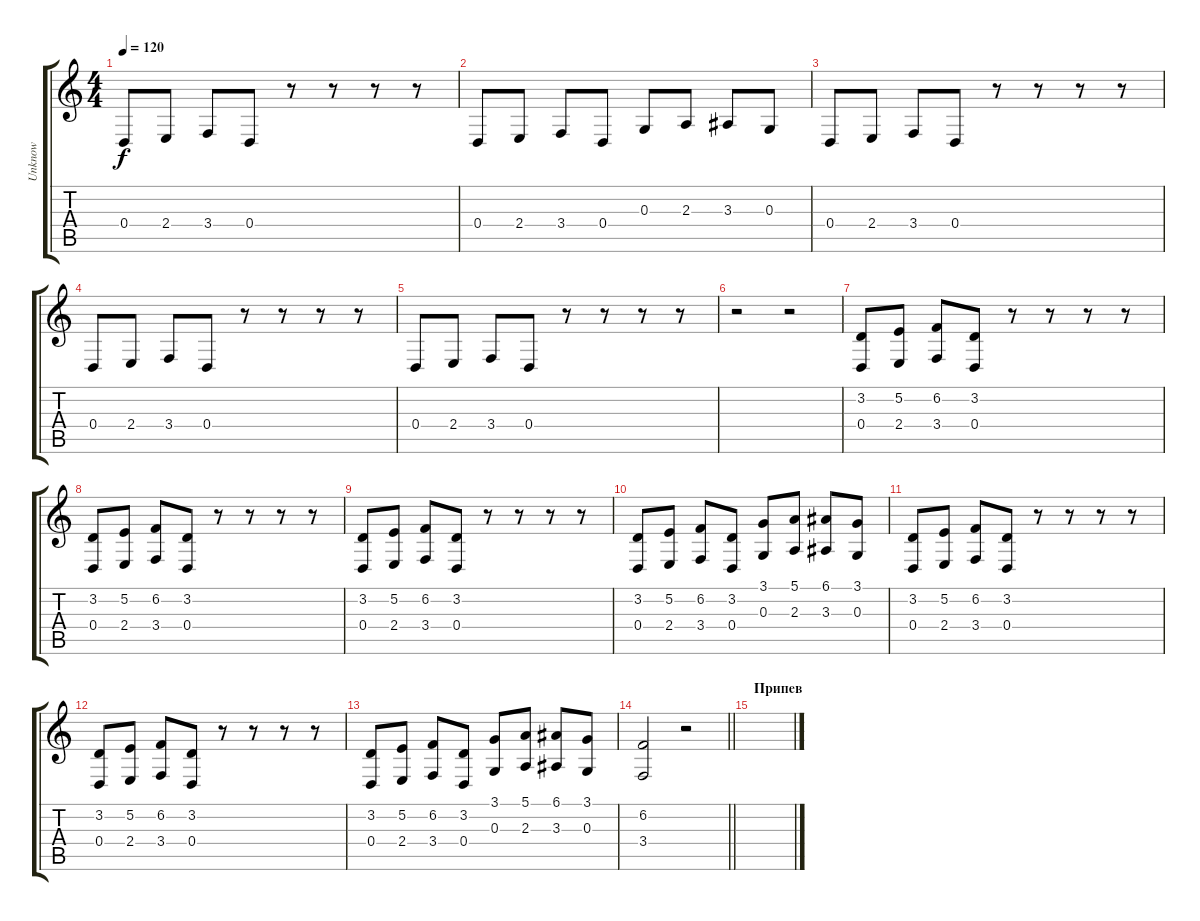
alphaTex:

\track ("Unknow" "Unknow") {instrument tremolostrings bank 10}
\staff {score tabs}
\tuning (E4 B3 G3 D3 A2 E2) {hide}
\ts (4 4)
\tempo 120
\clef g2
\ks c
0.4.8{dy f} 2.4.8 3.4.8 0.4.8 r.8 r.8 r.8 r.8 |
0.4.8 2.4.8 3.4.8 0.4.8 0.3.8 2.3.8 3.3.8 0.3.8 |
0.4.8 2.4.8 3.4.8 0.4.8 r.8 r.8 r.8 r.8 |
0.4.8 2.4.8 3.4.8 0.4.8 r.8 r.8 r.8 r.8 |
0.4.8 2.4.8 3.4.8 0.4.8 r.8 r.8 r.8 r.8 |
r.2 r.2 |
(3.2 0.4).8 (5.2 2.4).8 (6.2 3.4).8 (3.2 0.4).8 r.8 r.8 r.8 r.8 |
(3.2 0.4).8 (5.2 2.4).8 (6.2 3.4).8 (3.2 0.4).8 r.8 r.8 r.8 r.8 |
(3.2 0.4).8 (5.2 2.4).8 (6.2 3.4).8 (3.2 0.4).8 r.8 r.8 r.8 r.8 |
(3.2 0.4).8 (5.2 2.4).8 (6.2 3.4).8 (3.2 0.4).8 (3.1 0.3).8 (5.1 2.3).8 (6.1 3.3).8 (3.1 0.3).8 |
(3.2 0.4).8 (5.2 2.4).8 (6.2 3.4).8 (3.2 0.4).8 r.8 r.8 r.8 r.8 |
(3.2 0.4).8 (5.2 2.4).8 (6.2 3.4).8 (3.2 0.4).8 r.8 r.8 r.8 r.8 |
(3.2 0.4).8 (5.2 2.4).8 (6.2 3.4).8 (3.2 0.4).8 (3.1 0.3).8 (5.1 2.3).8 (6.1 3.3).8 (3.1 0.3).8 |
\barLineRight lightlight
(6.2 3.4).2 r.2 |
\section ("" "Припев")
